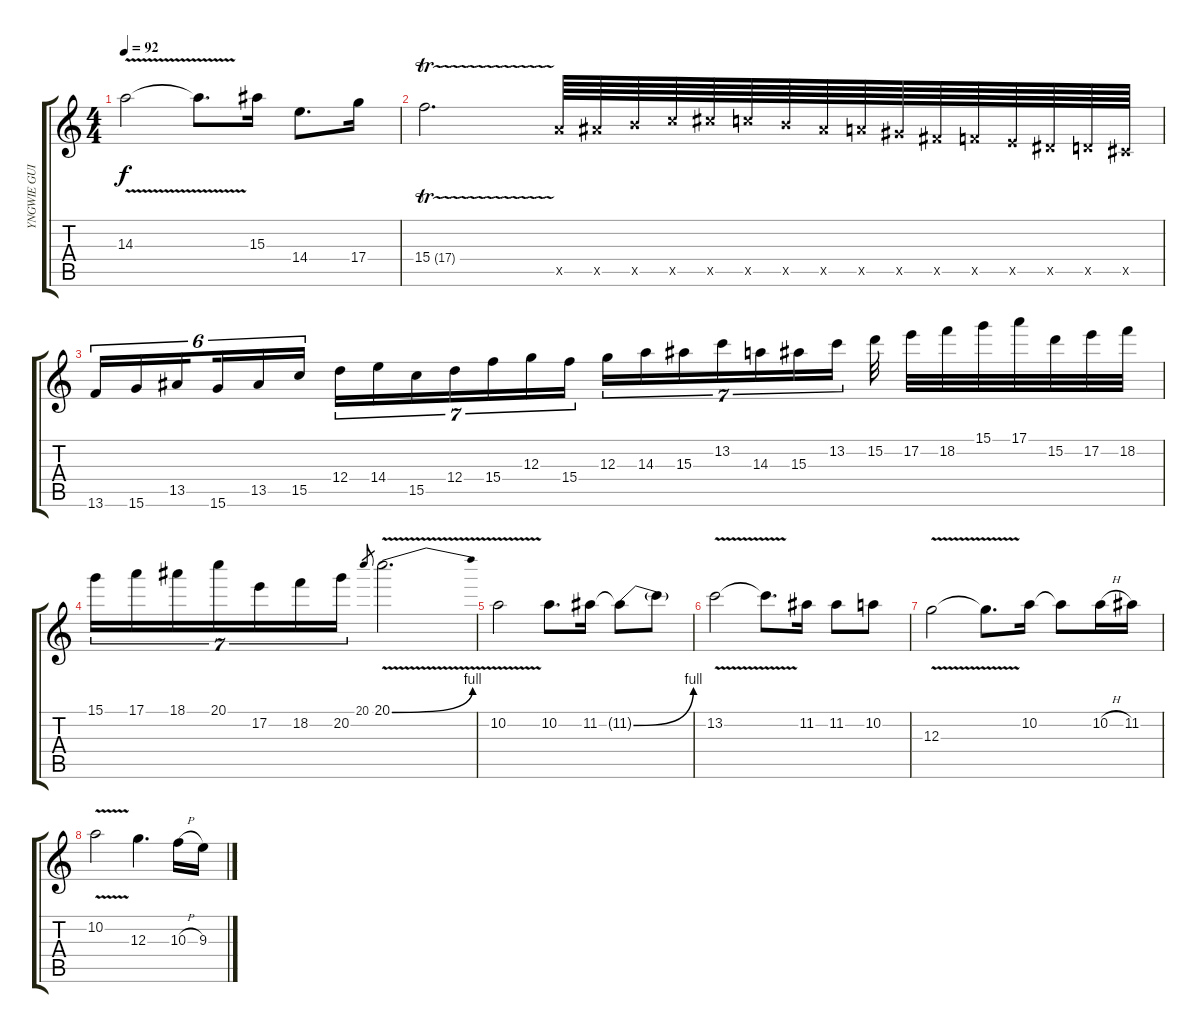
\track ("YNGWIE GUITAR 2" "YNGWIE GUI") {instrument overdrivenguitar}
\staff {score tabs}
\tuning (E4 B3 G3 D3 A2 E2) {hide}
\ts (4 4)
\tempo 92
\clef g2
\ks c
14.3{v}.2{dy f} 14.3{t}.8{d} 15.3.16 14.4.8{d} 17.4.16 |
15.4{tr (17 32)}.2{d} 12.5{x}.64 13.5{x}.64 14.5{x}.64 15.5{x}.64 16.5{x}.64 15.5{x}.64 14.5{x}.64 13.5{x}.64 12.5{x}.64 11.5{x}.64 9.5{x}.64 8.5{x}.64 7.5{x}.64 6.5{x}.64 5.5{x}.64 4.5{x}.64 |
13.6.16{tu (6 4)} 15.6.16{tu (6 4)} 13.5.16{tu (6 4) beam splitsecondary} 15.6.16{tu (6 4)} 13.5.16{tu (6 4)} 15.5.16{tu (6 4)} 12.4.16{tu (7 4)} 14.4.16{tu (7 4)} 15.5.16{tu (7 4)} 12.4.16{tu (7 4)} 15.4.16{tu (7 4)} 12.3.16{tu (7 4)} 15.4.16{tu (7 4)} 12.3.16{tu (7 4)} 14.3.16{tu (7 4)} 15.3.16{tu (7 4)} 13.2.16{tu (7 4)} 14.3.16{tu (7 4)} 15.3.16{tu (7 4)} 13.2.16{tu (7 4)} 15.2.32 17.2.32 18.2.32 15.1.32 17.1.32 15.2.32 17.2.32 18.2.32 |
15.1.16{tu (7 4)} 17.1.16{tu (7 4)} 18.1.16{tu (7 4)} 20.1.16{tu (7 4)} 17.2.16{tu (7 4)} 18.2.16{tu (7 4)} 20.2.16{tu (7 4)} 20.1.8{gr} 20.1{be (bend 0 0 60 4) v}.2{d} |
10.2{v}.2 10.2.8{d} 11.2.16 11.2{be (bend 0 0 60 4) t}.8 11.2{t}.8 |
13.2{v}.2 13.2{t}.8{d} 11.2.16 11.2.8 10.2.8 |
12.3{v}.2 12.3{t}.8{d} 10.2.16 10.2{t}.8 10.2{h}.16 11.2.16 |
10.2{v}.2 12.3.4{d} 10.3{h}.16 9.3.16
